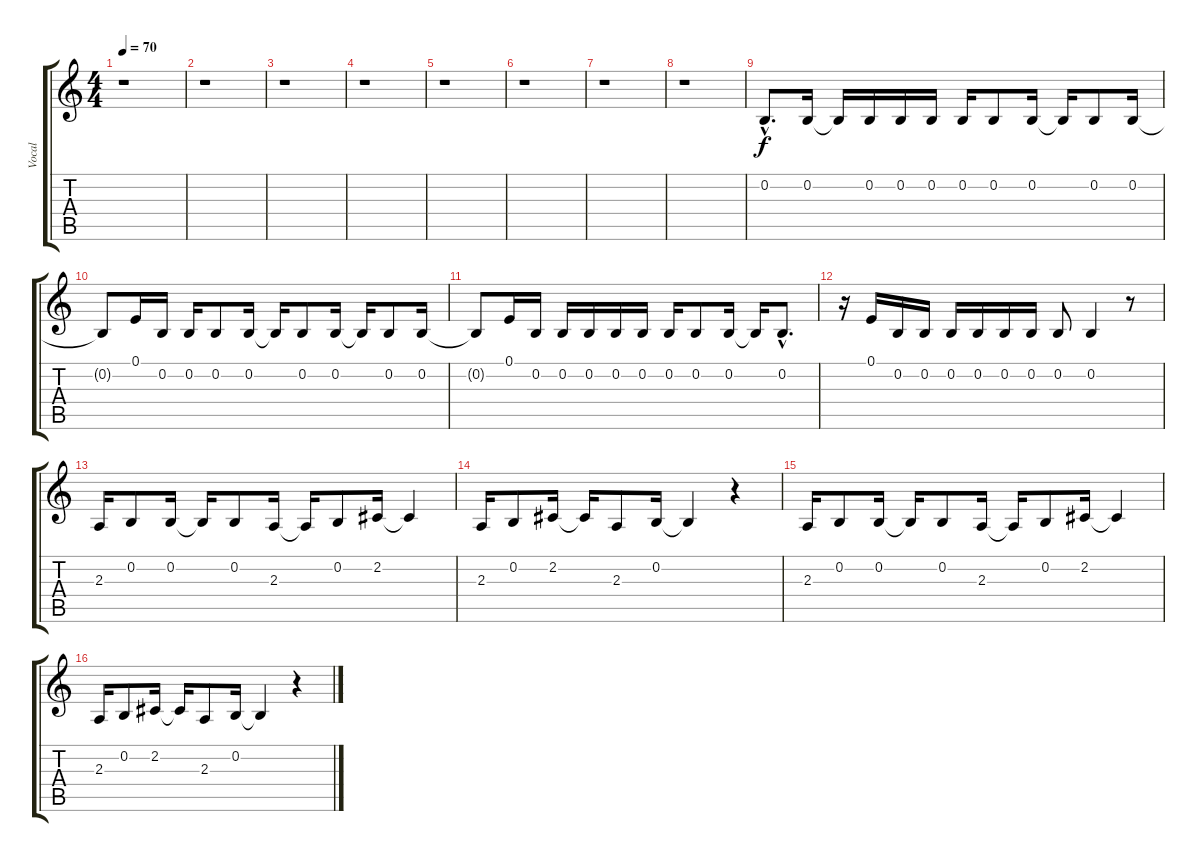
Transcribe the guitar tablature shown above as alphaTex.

\track ("Vocal" "Vocal") {instrument lead6voice}
\staff {score tabs}
\tuning (E4 B3 G3 D3 A2 E2) {hide}
\ts (4 4)
\tempo 70
\clef g2
\ks c
r.1{dy f} |
r.1 |
r.1 |
r.1 |
r.1 |
r.1 |
r.1 |
r.1 |
0.2{hac}.8{d} 0.2.16 0.2{t}.16 0.2.16 0.2.16 0.2.16 0.2.16 0.2.8 0.2.16 0.2{t}.16 0.2.8 0.2.16 |
0.2{t}.8 0.1.16 0.2.16 0.2.16 0.2.8 0.2.16 0.2{t}.16 0.2.8 0.2.16 0.2{t}.16 0.2.8 0.2.16 |
0.2{t}.8 0.1.16 0.2.16 0.2.16 0.2.16 0.2.16 0.2.16 0.2.16 0.2.8 0.2.16 0.2{t}.16 0.2{hac}.8{d} |
r.16 0.1.16 0.2.16 0.2.16 0.2.16 0.2.16 0.2.16 0.2.16 0.2.8 0.2.4 r.8 |
2.3.16 0.2.8 0.2.16 0.2{t}.16 0.2.8 2.3.16 2.3{t}.16 0.2.8 2.2.16 2.2{t}.4 |
2.3.16 0.2.8 2.2.16 2.2{t}.16 2.3.8 0.2.16 0.2{t}.4 r.4 |
2.3.16 0.2.8 0.2.16 0.2{t}.16 0.2.8 2.3.16 2.3{t}.16 0.2.8 2.2.16 2.2{t}.4 |
2.3.16 0.2.8 2.2.16 2.2{t}.16 2.3.8 0.2.16 0.2{t}.4 r.4
